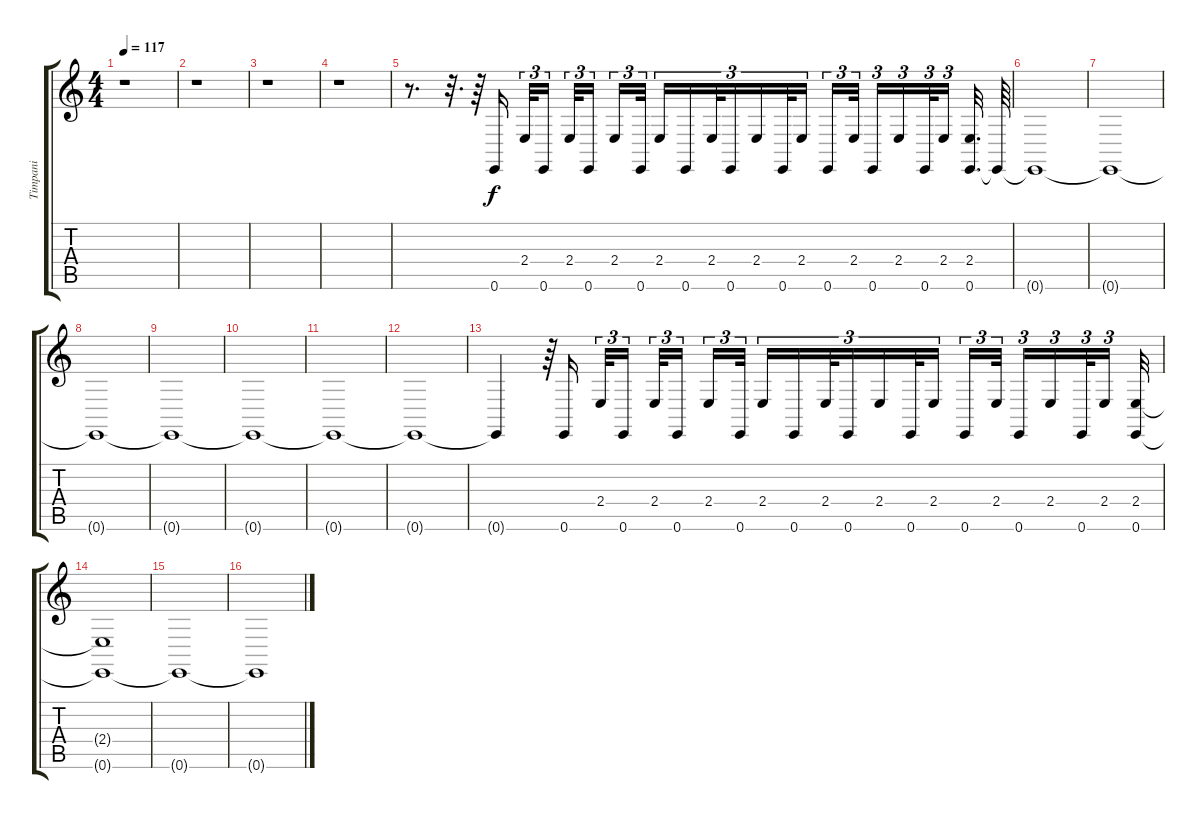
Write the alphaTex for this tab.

\track ("Timpani" "Timpani") {instrument timpani}
\staff {score tabs}
\tuning (E4 B3 G3 D3 A2 E2) {hide}
\ts (4 4)
\tempo 117
\clef g2
\ks c
r.1{dy f} |
r.1 |
r.1 |
r.1 |
r.8{d} r.32{d} r.64 0.6.16 2.4.32{tu (3 2) volume 3} 0.6.16{tu (3 2)} 2.4.32{tu (3 2) volume 5} 0.6.16{tu (3 2) volume 7} 2.4.16{tu (3 2) volume 9} 0.6.32{tu (3 2) volume 11} 2.4.16{tu (3 2) volume 12} 0.6.16{tu (3 2) volume 13} 2.4.32{tu (3 2) volume 14} 0.6.16{tu (3 2) volume 14} 2.4.16{tu (3 2) volume 15} 0.6.32{tu (3 2) volume 15} 2.4.16{tu (3 2)} 0.6.16{tu (3 2) volume 16} 2.4.32{tu (3 2) volume 16} 0.6.16{tu (3 2)} 2.4.16{tu (3 2)} 0.6.32{tu (3 2)} 2.4.16{tu (3 2)} (2.4 0.6).32{d} 0.6{t}.64 |
0.6{t}.1 |
0.6{t}.1 |
0.6{t}.1 |
0.6{t}.1 |
0.6{t}.1 |
0.6{t}.1 |
0.6{t}.1 |
0.6{t}.4 r.64{tu (3 2)} 0.6.16 2.4.32{tu (3 2) volume 3} 0.6.16{tu (3 2)} 2.4.32{tu (3 2) volume 5} 0.6.16{tu (3 2) volume 7} 2.4.16{tu (3 2) volume 9} 0.6.32{tu (3 2) volume 11} 2.4.16{tu (3 2) volume 12} 0.6.16{tu (3 2) volume 13} 2.4.32{tu (3 2) volume 14} 0.6.16{tu (3 2) volume 14} 2.4.16{tu (3 2) volume 15} 0.6.32{tu (3 2) volume 15} 2.4.16{tu (3 2)} 0.6.16{tu (3 2) volume 16} 2.4.32{tu (3 2) volume 16} 0.6.16{tu (3 2)} 2.4.16{tu (3 2)} 0.6.32{tu (3 2)} 2.4.16{tu (3 2)} (2.4 0.6).32 |
(2.4{t} 0.6{t}).1 |
0.6{t}.1 |
0.6{t}.1
